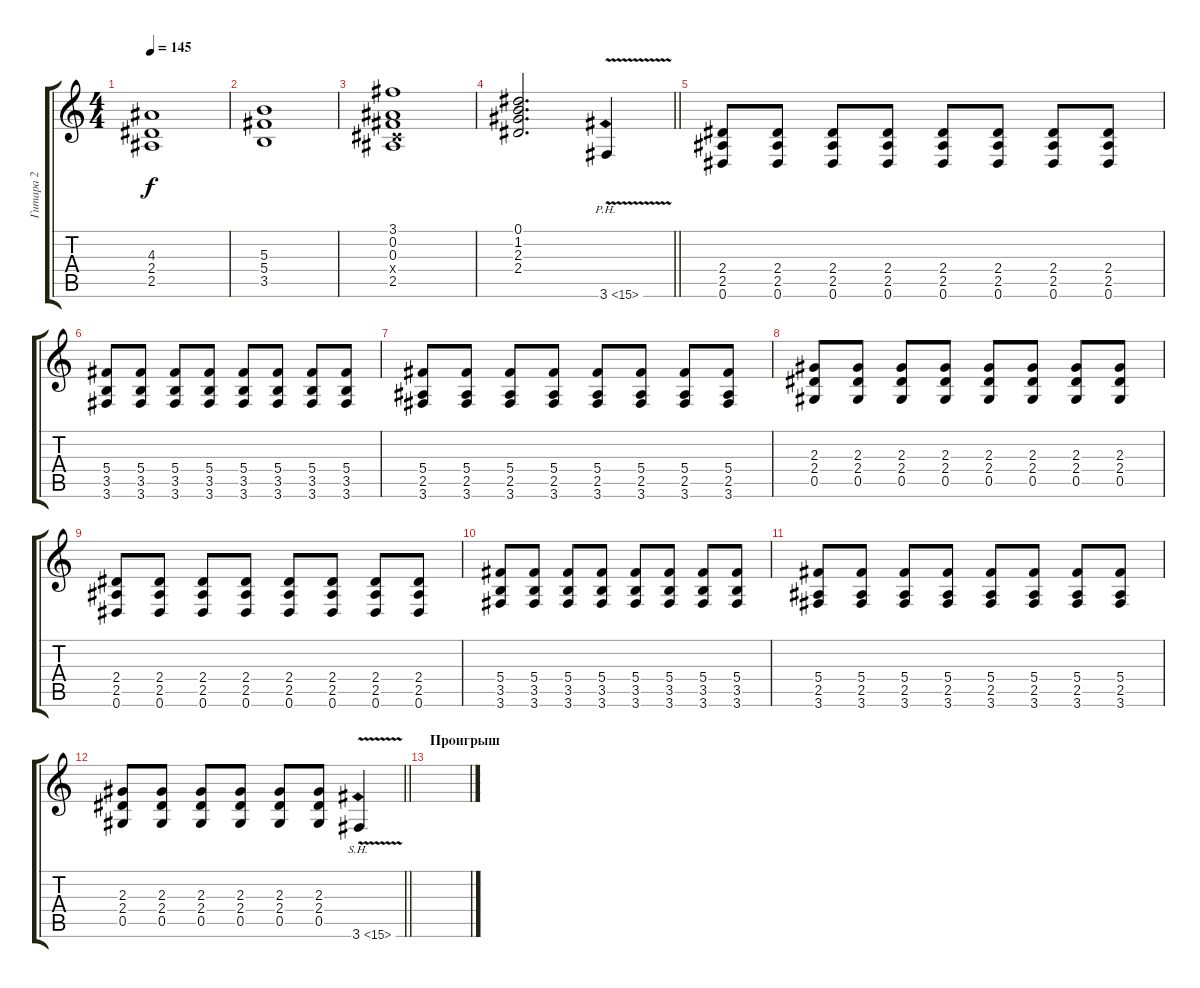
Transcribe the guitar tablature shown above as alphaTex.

\track ("Гитара 2" "Гитара 2") {instrument distortionguitar}
\staff {score tabs}
\tuning (Eb4 Bb3 Gb3 Db3 Ab2 Eb2) {hide}
\ts (4 4)
\tempo 145
\clef g2
\ks c
(4.3 2.4 2.5).1{dy f} |
(5.3 5.4 3.5).1 |
(3.1 0.2 0.3 0.4{x} 2.5).1 |
\barLineRight lightlight
(0.1 1.2 2.3 2.4).2{d} 3.6{ph 12 v}.4 |
(2.4 2.5 0.6).8 (2.4 2.5 0.6).8 (2.4 2.5 0.6).8 (2.4 2.5 0.6).8 (2.4 2.5 0.6).8 (2.4 2.5 0.6).8 (2.4 2.5 0.6).8 (2.4 2.5 0.6).8 |
(5.4 3.5 3.6).8 (5.4 3.5 3.6).8 (5.4 3.5 3.6).8 (5.4 3.5 3.6).8 (5.4 3.5 3.6).8 (5.4 3.5 3.6).8 (5.4 3.5 3.6).8 (5.4 3.5 3.6).8 |
(5.4 2.5 3.6).8 (5.4 2.5 3.6).8 (5.4 2.5 3.6).8 (5.4 2.5 3.6).8 (5.4 2.5 3.6).8 (5.4 2.5 3.6).8 (5.4 2.5 3.6).8 (5.4 2.5 3.6).8 |
(2.3 2.4 0.5).8 (2.3 2.4 0.5).8 (2.3 2.4 0.5).8 (2.3 2.4 0.5).8 (2.3 2.4 0.5).8 (2.3 2.4 0.5).8 (2.3 2.4 0.5).8 (2.3 2.4 0.5).8 |
(2.4 2.5 0.6).8 (2.4 2.5 0.6).8 (2.4 2.5 0.6).8 (2.4 2.5 0.6).8 (2.4 2.5 0.6).8 (2.4 2.5 0.6).8 (2.4 2.5 0.6).8 (2.4 2.5 0.6).8 |
(5.4 3.5 3.6).8 (5.4 3.5 3.6).8 (5.4 3.5 3.6).8 (5.4 3.5 3.6).8 (5.4 3.5 3.6).8 (5.4 3.5 3.6).8 (5.4 3.5 3.6).8 (5.4 3.5 3.6).8 |
(5.4 2.5 3.6).8 (5.4 2.5 3.6).8 (5.4 2.5 3.6).8 (5.4 2.5 3.6).8 (5.4 2.5 3.6).8 (5.4 2.5 3.6).8 (5.4 2.5 3.6).8 (5.4 2.5 3.6).8 |
\barLineRight lightlight
(2.3 2.4 0.5).8 (2.3 2.4 0.5).8 (2.3 2.4 0.5).8 (2.3 2.4 0.5).8 (2.3 2.4 0.5).8 (2.3 2.4 0.5).8 3.6{sh 12 v}.4 |
\section ("" "Проигрыш")
